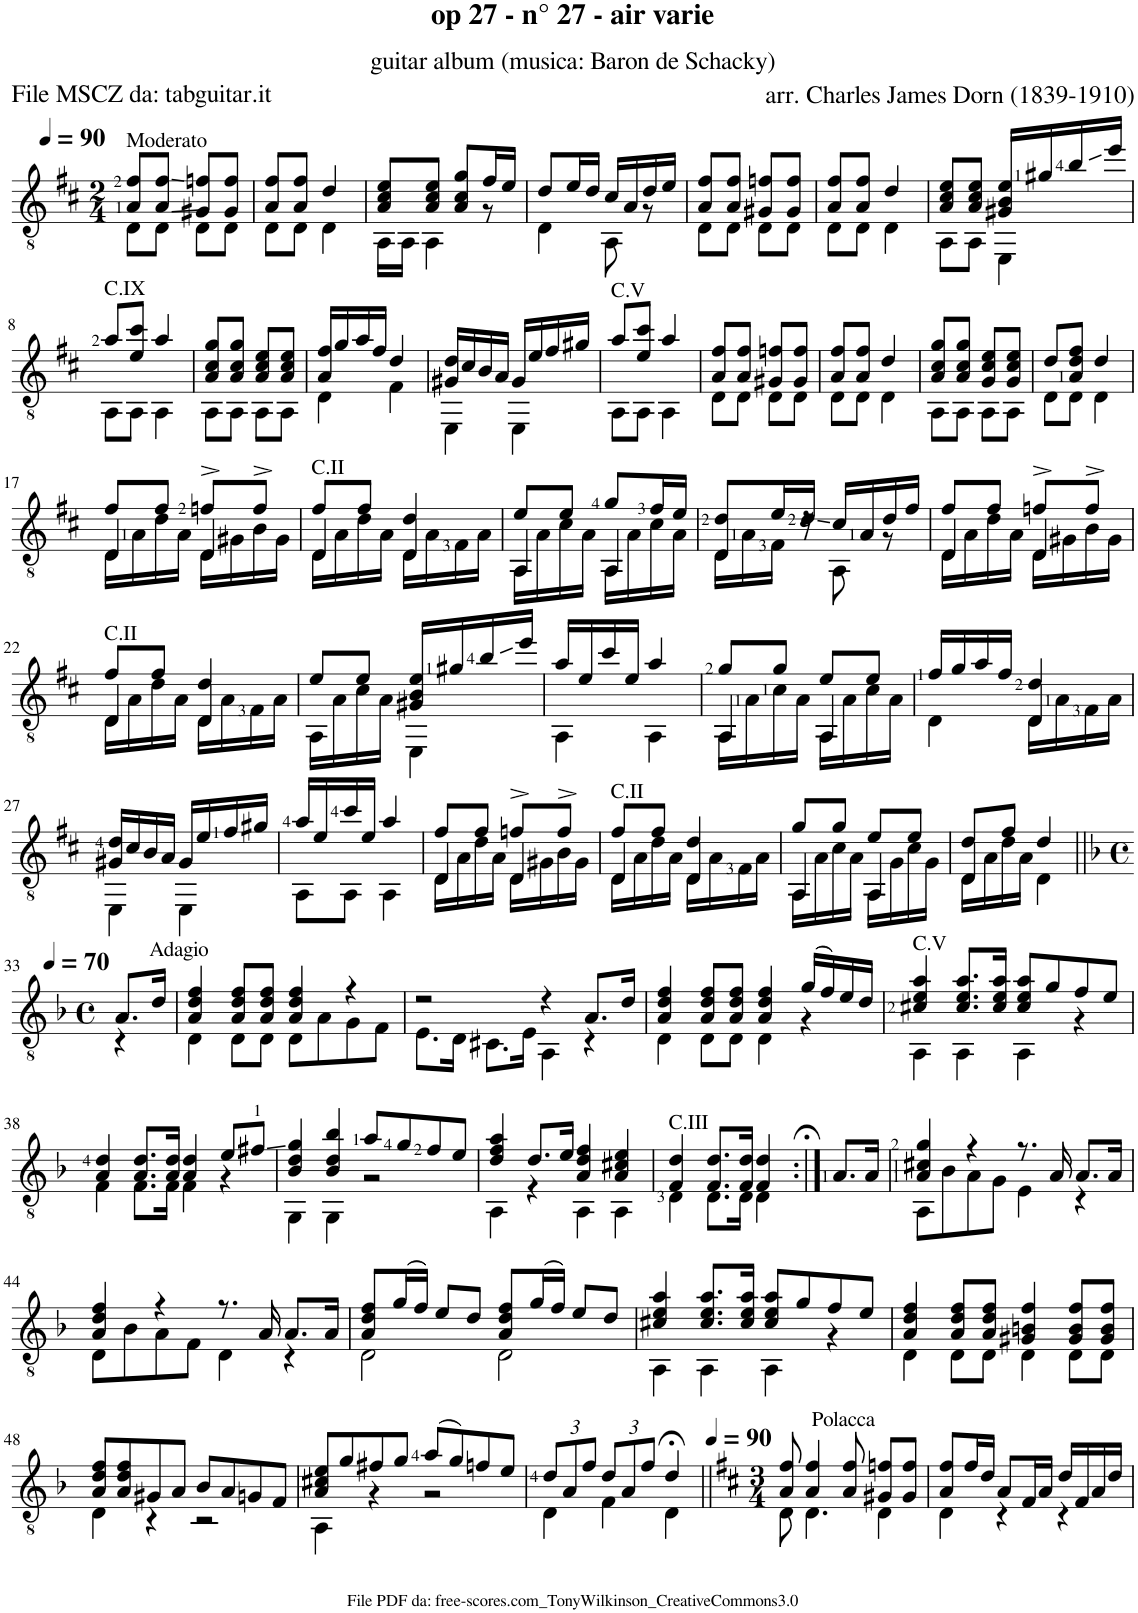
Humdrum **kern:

**kern
*part1
*staff1
*I"Guitar
*I'Guit.
*clefGv2
*k[f#c#]
*M2/4
*MM90
=1
*^
!LO:TX:a:t=Moderato	!
8A/ 8f#/L	8D\L
8A/ 8f#/J	8D\J
8G#X/ 8fn/L	8D\L
8G#/ 8f/J	8D\J
=2	=2
8A/ 8f#/L	8D\L
8A/ 8f#/J	8D\J
4d/	4D\
=3	=3
8A/ 8c#/ 8e/L	16AA\LL
.	16AA\JJ
8A/ 8c#/ 8e/J	4AA\
8A/ 8c#/ 8g/L	.
16f#/L	8r
16e/JJ	.
=4	=4
8d/L	4D\
16e/L	.
16d/JJ	.
16c#/LL	8AA\
16A/	.
16d/	8r
16e/JJ	.
=5	=5
8A/ 8f#/L	8D\L
8A/ 8f#/J	8D\J
8G#X/ 8fn/L	8D\L
8G#/ 8f/J	8D\J
=6	=6
8A/ 8f#/L	8D\L
8A/ 8f#/J	8D\J
4d/	4D\
=7	=7
8A/ 8c#/ 8e/L	8AA\L
8A/ 8c#/ 8e/J	8AA\J
16G#X/ 16B/ 16e/LL	4EE\
16g#X/	.
16b/	.
16ee/JJ	.
!!LO:LB:g=z	!!
=8	=8
!LO:TX:a:t=C.IX	!
8a/L	8AA\L
8e/ 8cc#/J	8AA\J
4a/	4AA\
=9	=9
8A/ 8c#/ 8g/L	8AA\L
8A/ 8c#/ 8g/J	8AA\J
8A/ 8c#/ 8e/L	8AA\L
8A/ 8c#/ 8e/J	8AA\J
=10	=10
16A/ 16f#/LL	4D\
16g/	.
16a/	.
16f#/JJ	.
4d/	4F#\
=11	=11
16G#X/ 16d/LL	4EE\
16c#/	.
16B/	.
16A/JJ	.
16G#/LL	4EE\
16e/	.
16f#/	.
16g#X/JJ	.
=12	=12
!LO:TX:a:t=C.V	!
8a/L	8AA\L
8e/ 8cc#/J	8AA\J
4a/	4AA\
=13	=13
8A/ 8f#/L	8D\L
8A/ 8f#/J	8D\J
8G#X/ 8fn/L	8D\L
8G#/ 8f/J	8D\J
=14	=14
8A/ 8f#/L	8D\L
8A/ 8f#/J	8D\J
4d/	4D\
=15	=15
8A/ 8c#/ 8g/L	8AA\L
8A/ 8c#/ 8g/J	8AA\J
8G/ 8c#/ 8e/L	8AA\L
8G/ 8c#/ 8e/J	8AA\J
=16	=16
8d/L	8D\L
8A/ 8d/ 8f#/J	8D\J
4d/	4D\
!!LO:LB:g=z	!!
=17	=17
*	*^
8f#/L	16D\LL	4D/
.	16A\	.
8f#/J	16d\	.
.	16A\JJ	.
8fn^/L	16D\LL	4D/
.	16G#X\	.
8f^/J	16B\	.
.	16G#\JJ	.
=18	=18	=18
!LO:TX:a:t=C.II	!	!
8f#/L	16D\LL	4D/
.	16A\	.
8f#/J	16d\	.
.	16A\JJ	.
4d/	16D\LL	4D/
.	16A\	.
.	16F#\	.
.	16A\JJ	.
=19	=19	=19
8e/L	16AA\LL	4AA/
.	16A\	.
8e/J	16c#\	.
.	16A\JJ	.
8g/L	16AA\LL	4AA/
.	16A\	.
16f#/L	16c#\	.
16e/JJ	16A\JJ	.
=20	=20	=20
8d/L	16D\LL	4D/
.	16A\	.
16e/L	16F#\JJ	.
16d/JJ	16r	.
16c#/LL	8AA\	4ryy
16A/	.	.
16d/	8r	.
16f#/JJ	.	.
=21	=21	=21
8f#/L	16D\LL	4D/
.	16A\	.
8f#/J	16d\	.
.	16A\JJ	.
8fn^/L	16D\LL	4D/
.	16G#X\	.
8f^/J	16B\	.
.	16G#\JJ	.
!!LO:LB:g=z	!!	!!
=22	=22	=22
!LO:TX:a:t=C.II	!	!
8f#/L	16D\LL	4D/
.	16A\	.
8f#/J	16d\	.
.	16A\JJ	.
4d/	16D\LL	4D/
.	16A\	.
.	16F#\	.
.	16A\JJ	.
*	*v	*v
=23	=23
8e/L	16AA\LL
.	16A\
8e/J	16c#\
.	16A\JJ
16G#X/ 16B/ 16e/LL	4EE\
16g#X/	.
16b/	.
16ee/JJ	.
=24	=24
16a/LL	4AA\
16e/	.
16cc#/	.
16e/JJ	.
4a/	4AA\
=25	=25
*	*^
8g/L	16AA\LL	4AA/
.	16A\	.
8g/J	16c#\	.
.	16A\JJ	.
8e/L	16AA\LL	4AA/
.	16A\	.
8e/J	16c#\	.
.	16A\JJ	.
=26	=26	=26
16f#/LL	4D\	4ryy
16g/	.	.
16a/	.	.
16f#/JJ	.	.
4d/	16D\LL	4D/
.	16A\	.
.	16F#\	.
.	16A\JJ	.
*	*v	*v
!!LO:LB:g=z
=27	=27
16G#X/ 16d/LL	4EE\
16c#/	.
16B/	.
16A/JJ	.
16G#/LL	4EE\
16e/	.
16f#/	.
16g#X/JJ	.
=28	=28
16a/LL	8AA\L
16e/	.
16cc#/	8AA\J
16e/JJ	.
4a/	4AA\
=29	=29
*	*^
8f#/L	16D\LL	4D/
.	16A\	.
8f#/J	16d\	.
.	16A\JJ	.
8fn^/L	16D\LL	4D/
.	16G#X\	.
8f^/J	16B\	.
.	16G#\JJ	.
=30	=30	=30
!LO:TX:a:t=C.II	!	!
8f#/L	16D\LL	4D/
.	16A\	.
8f#/J	16d\	.
.	16A\JJ	.
4d/	16D\LL	4D/
.	16A\	.
.	16F#\	.
.	16A\JJ	.
=31	=31	=31
8g/L	16AA\LL	4AA/
.	16A\	.
8g/J	16c#\	.
.	16A\JJ	.
8e/L	16AA\LL	4AA/
.	16G\	.
8e/J	16c#\	.
.	16G\JJ	.
=32	=32	=32
8d/L	16D\LL	4D/
.	16A\	.
8f#/J	16d\	.
.	16A\JJ	.
4d/	4D\	4ryy
*v	*v	*v
!!LO:LB:g=z
=33||
*k[b-]
*M4/4
*met(c)
*MM70
*^
*	*^
!LO:TX:a:t=Adagio	!	!
*	*v	*v
8.A/L	4r
16d/Jk	.
=34	=34
4A/ 4d/ 4f/	4D\
8A/ 8d/ 8f/L	8D\L
8A/ 8d/ 8f/J	8D\J
4A/ 4d/ 4f/	8D\L
.	8A\
4r	8G\
.	8F\J
=35	=35
2r	8.E\L
.	16D\Jk
.	8.C#X\L
.	16E\Jk
4r	4AA\
8.A/L	4r
16d/Jk	.
=36	=36
4A/ 4d/ 4f/	4D\
8A/ 8d/ 8f/L	8D\L
8A/ 8d/ 8f/J	8D\J
4A/ 4d/ 4f/	4D\
(16g/LL	4r
16f/)	.
16e/	.
16d/JJ	.
=37	=37
!LO:TX:a:t=C.V	!
4c#X/ 4e/ 4a/	4AA\
8.c#/ 8.e/ 8.a/L	4AA\
16c#/ 16e/ 16a/Jk	.
8c#/ 8e/ 8a/L	4AA\
8g/	.
8f/	4r
8e/J	.
!!LO:LB:g=z	!!
=38	=38
4A/ 4d/	4F\
8.A/ 8.d/L	8.F\L
16A/ 16d/Jk	16F\Jk
4A/ 4d/	4F\
8e/L	4r
8f#X/J	.
=39	=39
4B-/ 4d/ 4g/	4GG\
4B-/ 4d/ 4b-/	4GG\
8a/L	2r
8g/	.
8f/	.
8e/J	.
=40	=40
4d/ 4f/ 4a/	4AA\
8.d/L	4r
16e/Jk	.
4A/ 4d/ 4f/	4AA\
4A/ 4c#X/ 4e/	4AA\
=41	=41
!LO:TX:a:t=C.III	!
4F/ 4d/	4D\
8.F/ 8.d/L	8.D\L
16F/ 16d/Jk	16D\Jk
4F/ 4d/	4D\
*v	*v
=42:|!
8.A/L
16A/Jk
=43
*^
4A/ 4c#X/ 4g/	8AA\L
.	8B-\
4r	8A\
.	8G\J
8.r	4E\
16A/	.
8.A/L	4r
16A/Jk	.
!!LO:LB:g=z	!!
=44	=44
4A/ 4d/ 4f/	8D\L
.	8B-\
4r	8A\
.	8F\J
8.r	4D\
16A/	.
8.A/L	4r
16A/Jk	.
=45	=45
8A/ 8d/ 8f/L	2D\
(16g/L	.
16f/JJ)	.
8e/L	.
8d/J	.
8A/ 8d/ 8f/L	2D\
(16g/L	.
16f/JJ)	.
8e/L	.
8d/J	.
=46	=46
4c#X/ 4e/ 4a/	4AA\
8.c#/ 8.e/ 8.a/L	4AA\
16c#/ 16e/ 16a/Jk	.
8c#/ 8e/ 8a/L	4AA\
8g/	.
8f/	4r
8e/J	.
=47	=47
4A/ 4d/ 4f/	4D\
8A/ 8d/ 8f/L	8D\L
8A/ 8d/ 8f/J	8D\J
4G#X/ 4Bn/ 4f/	4D\
8G#/ 8B/ 8f/L	8D\L
8G#/ 8B/ 8f/J	8D\J
!!LO:LB:g=z	!!
=48	=48
8A/ 8d/ 8f/L	4D\
8A/ 8d/ 8f/	.
8G#X/	4r
8A/J	.
8B-/L	2r
8A/	.
8Gn/	.
8F/J	.
=49	=49
8A/ 8c#X/ 8e/L	4AA\
8g/	.
8f#X/	4r
8g/J	.
(8a/L	2r
8g/)	.
8fn/	.
8e/J	.
=50	=50
*Xbrackettup	*
12d/L	4D\
12A/	.
12f/J	.
12d/L	4F\
12A/	.
12f/J	.
4d;</	4D\
=51||	=51||
*k[f#c#]	*
*M3/4	*
*MM90	*
!LO:TX:a:t=Polacca	!
8A/ 8f#/	8D\
4A/ 4f#/	4.D\
8A/ 8f#/	.
8G#X/ 8fn/L	4D\
8G#/ 8f/J	.
=52	=52
8A/ 8f#/L	4D\
16f#/L	.
16d/JJ	.
8A/L	4r
16F#/L	.
16A/JJ	.
16d/LL	4r
16F#/	.
16A/	.
16d/JJ	.
*v	*v
=
*-
